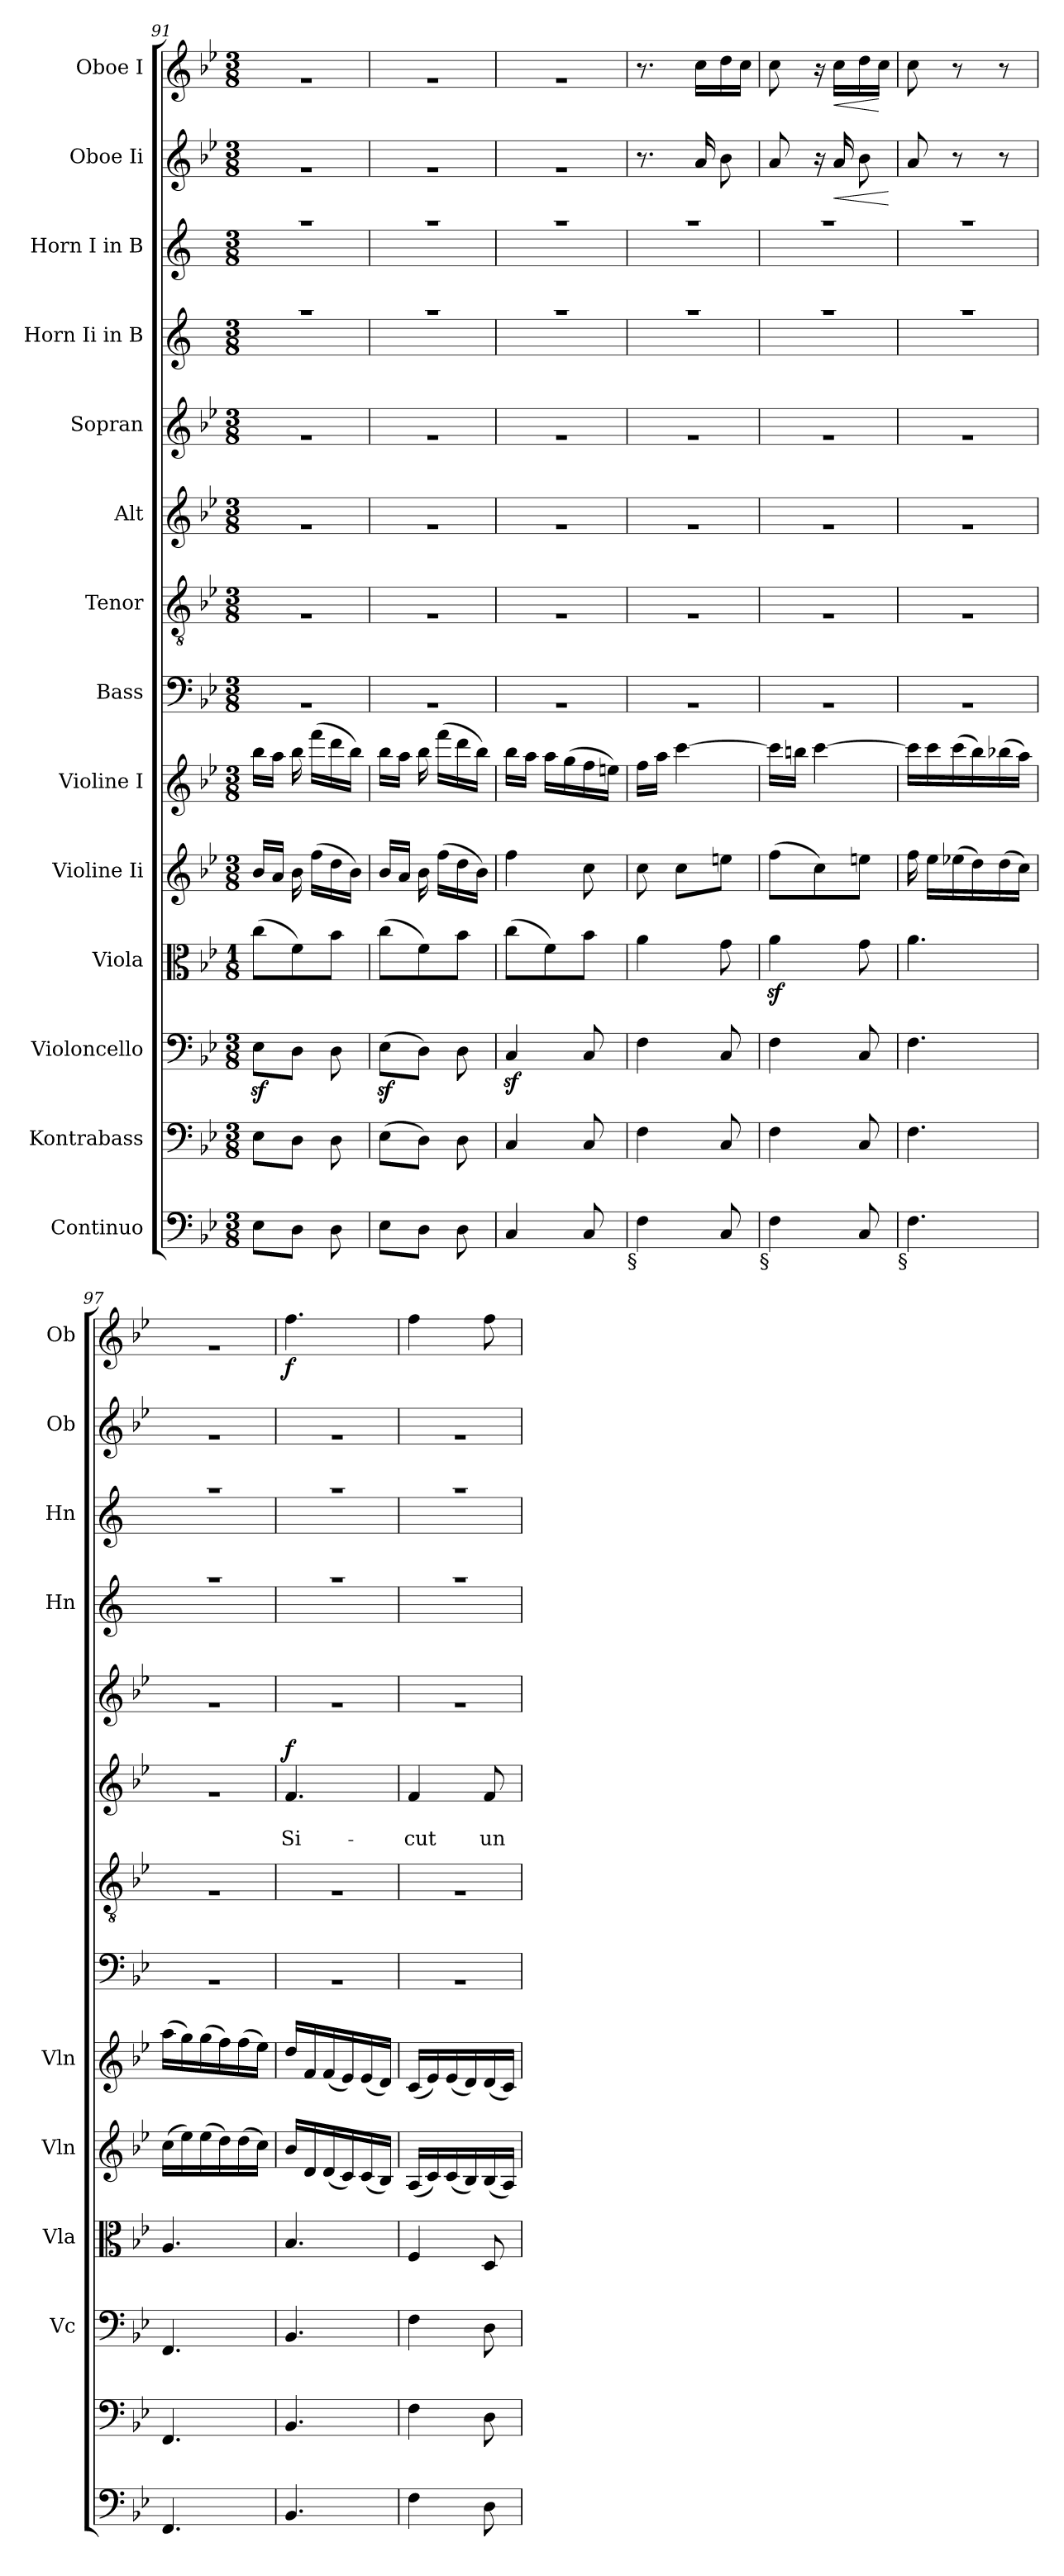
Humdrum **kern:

**kern	**kern	**kern	**kern	**kern	**kern	**kern	**kern	**kern	**text	**text	**dynam	**kern	**kern	**kern	**kern	**dynam	**kern	**dynam
*part14	*part13	*part12	*part11	*part10	*part9	*part8	*part7	*part6	*part6	*part6	*part6	*part5	*part4	*part3	*part2	*part2	*part1	*part1
*staff14	*staff13	*staff12	*staff11	*staff10	*staff9	*staff8	*staff7	*staff6	*staff6	*staff6	*staff6	*staff5	*staff4	*staff3	*staff2	*staff2	*staff1	*staff1
*I"Continuo	*I"Kontrabass	*I"Violoncello	*I"Viola	*I"Violine Ii	*I"Violine I	*I"Bass	*I"Tenor	*I"Alt	*	*	*	*I"Sopran	*I"Horn Ii in B	*I"Horn I in B	*I"Oboe Ii	*	*I"Oboe I	*
*	*	*I'Vc	*I'Vla	*I'Vln	*I'Vln	*	*	*	*	*	*	*	*I'Hn	*I'Hn	*I'Ob	*	*I'Ob	*
*clefF4	*clefF4	*clefF4	*clefC3	*clefG2	*clefG2	*clefF4	*clefGv2	*clefG2	*	*	*	*clefG2	*clefG2	*clefG2	*clefG2	*	*clefG2	*
*	*	*	*ITrd1c2	*	*	*	*	*	*	*	*	*	*ITrd1c2	*ITrd1c2	*	*	*	*
*k[b-e-]	*k[b-e-]	*k[b-e-]	*k[b-e-a-d-]	*k[b-e-]	*k[b-e-]	*k[b-e-]	*k[b-e-]	*k[b-e-]	*	*	*	*k[b-e-]	*k[b-e-]	*k[b-e-]	*k[b-e-]	*	*k[b-e-]	*
*B-:	*B-:	*B-:	*A-:	*B-:	*B-:	*B-:	*B-:	*B-:	*	*	*	*B-:	*B-:	*B-:	*B-:	*	*B-:	*
*M3/8	*M3/8	*M3/8	*M1/8	*M3/8	*M3/8	*M3/8	*M3/8	*M3/8	*	*	*	*M3/8	*M3/8	*M3/8	*M3/8	*	*M3/8	*
=91	=91	=91	=91	=91	=91	=91	=91	=91	=91	=91	=91	=91	=91	=91	=91	=91	=91	=91
!	!	!	!	!	!	!LO:N:vis=1	!LO:N:vis=1	!LO:N:vis=1	!	!	!	!LO:N:vis=1	!LO:N:vis=1	!LO:N:vis=1	!LO:N:vis=1	!	!LO:N:vis=1	!
8E->\L	8E-\L	8E-z>\L	(>8b-\L	16b-/LL	16bb-\LL	4.rC	4.rA	4.ra	.	.	.	4.ra	4.raa	4.raa	4.ra	.	4.ra	.
.	.	.	.	16a/JJ	16aa\JJ	.	.	.	.	.	.	.	.	.	.	.	.	.
8D>\J	8D\J	8D\J	8e-\)	16b-\	16bb-\	.	.	.	.	.	.	.	.	.	.	.	.	.
.	.	.	.	(>16ff\LL	(>16fff\LL	.	.	.	.	.	.	.	.	.	.	.	.	.
8D\	8D\	8D\	8a-\J	16dd\	16ddd\	.	.	.	.	.	.	.	.	.	.	.	.	.
.	.	.	.	16b-\JJ)	16bb-\JJ)	.	.	.	.	.	.	.	.	.	.	.	.	.
=92	=92	=92	=92	=92	=92	=92	=92	=92	=92	=92	=92	=92	=92	=92	=92	=92	=92	=92
!	!	!	!	!	!	!LO:N:vis=1	!LO:N:vis=1	!LO:N:vis=1	!	!	!	!LO:N:vis=1	!LO:N:vis=1	!LO:N:vis=1	!LO:N:vis=1	!	!LO:N:vis=1	!
8E->\L	(>8E-\L	(>8E-z>\L	(>8b-\L	16b-/LL	16bb-\LL	4.rC	4.rA	4.ra	.	.	.	4.ra	4.raa	4.raa	4.ra	.	4.ra	.
.	.	.	.	16a/JJ	16aa\JJ	.	.	.	.	.	.	.	.	.	.	.	.	.
8D>\J	8D\J)	8D\J)	8e-\)	16b-\	16bb-\	.	.	.	.	.	.	.	.	.	.	.	.	.
.	.	.	.	(>16ff\LL	(>16fff\LL	.	.	.	.	.	.	.	.	.	.	.	.	.
8D\	8D\	8D\	8a-\J	16dd\	16ddd\	.	.	.	.	.	.	.	.	.	.	.	.	.
.	.	.	.	16b-\JJ)	16bb-\JJ)	.	.	.	.	.	.	.	.	.	.	.	.	.
=93	=93	=93	=93	=93	=93	=93	=93	=93	=93	=93	=93	=93	=93	=93	=93	=93	=93	=93
!	!	!	!	!	!	!LO:N:vis=1	!LO:N:vis=1	!LO:N:vis=1	!	!	!	!LO:N:vis=1	!LO:N:vis=1	!LO:N:vis=1	!LO:N:vis=1	!	!LO:N:vis=1	!
4C</	4C/	4Cz>/	(>8b-\L	4ff\	16bb-\LL	4.rC	4.rA	4.ra	.	.	.	4.ra	4.raa	4.raa	4.ra	.	4.ra	.
.	.	.	.	.	16aa\JJ	.	.	.	.	.	.	.	.	.	.	.	.	.
.	.	.	8e-\)	.	16aa\LL	.	.	.	.	.	.	.	.	.	.	.	.	.
.	.	.	.	.	(>16gg\	.	.	.	.	.	.	.	.	.	.	.	.	.
8C/	8C/	8C/	8a-\J	8cc\	16ff\	.	.	.	.	.	.	.	.	.	.	.	.	.
.	.	.	.	.	16een\JJ)	.	.	.	.	.	.	.	.	.	.	.	.	.
!LO:TX:b:t=§	!	!	!	!	!	!	!	!	!	!	!	!	!	!	!	!	!	!
=94	=94	=94	=94	=94	=94	=94	=94	=94	=94	=94	=94	=94	=94	=94	=94	=94	=94	=94
!	!	!	!	!	!	!LO:N:vis=1	!LO:N:vis=1	!LO:N:vis=1	!	!	!	!LO:N:vis=1	!LO:N:vis=1	!LO:N:vis=1	!	!	!	!
4F\	4F\	4F\	4g\	8cc\	16ff\LL	4.rC	4.rA	4.ra	.	.	.	4.ra	4.raa	4.raa	8.r	.	8.r	.
.	.	.	.	.	16aa\JJ	.	.	.	.	.	.	.	.	.	.	.	.	.
.	.	.	.	8cc\L	[>4ccc\	.	.	.	.	.	.	.	.	.	.	.	.	.
.	.	.	.	.	.	.	.	.	.	.	.	.	.	.	16a/	.	16cc\LL	.
8C/	8C/	8C/	8f\	8een\J	.	.	.	.	.	.	.	.	.	.	8b-\	.	16dd\	.
.	.	.	.	.	.	.	.	.	.	.	.	.	.	.	.	.	16cc\JJ	.
!LO:TX:b:t=§	!	!	!	!	!	!	!	!	!	!	!	!	!	!	!	!	!	!
=95	=95	=95	=95	=95	=95	=95	=95	=95	=95	=95	=95	=95	=95	=95	=95	=95	=95	=95
!	!	!	!	!	!	!LO:N:vis=1	!LO:N:vis=1	!LO:N:vis=1	!	!	!	!LO:N:vis=1	!LO:N:vis=1	!LO:N:vis=1	!	!	!	!
4F\	4F\	4F\	4gz>\	(>8ff\L	16ccc\LL]	4.rC	4.rA	4.ra	.	.	.	4.ra	4.raa	4.raa	8a/	.	8cc\	.
.	.	.	.	.	16bbn\JJ	.	.	.	.	.	.	.	.	.	.	.	.	.
.	.	.	.	8cc\)	[>4ccc\	.	.	.	.	.	.	.	.	.	16ra	.	16ra	.
!	!	!	!	!	!	!	!	!	!	!	!	!	!	!	!	!LO:HP:b	!	!LO:HP:b
.	.	.	.	.	.	.	.	.	.	.	.	.	.	.	16a/	<	16cc\LL	<
8C/	8C/	8C/	8f\	8een\J	.	.	.	.	.	.	.	.	.	.	8b-\	.	16dd\	.
.	.	.	.	.	.	.	.	.	.	.	.	.	.	.	.	.	16cc\JJ	[
.	.	.	.	.	.	.	.	.	.	.	.	.	.	.	.	[	.	.
!LO:TX:b:t=§	!	!	!	!	!	!	!	!	!	!	!	!	!	!	!	!	!	!
!!LO:PB:g=z
=96	=96	=96	=96	=96	=96	=96	=96	=96	=96	=96	=96	=96	=96	=96	=96	=96	=96	=96
!	!	!	!	!	!	!LO:N:vis=1	!LO:N:vis=1	!LO:N:vis=1	!	!	!	!LO:N:vis=1	!LO:N:vis=1	!LO:N:vis=1	!	!	!	!
4.F\	4.F\	4.F\	4.g\	16ff\	16ccc\LL]	4.rC	4.rA	4.ra	.	.	.	4.ra	4.raa	4.raa	8a/	.	8cc\	.
.	.	.	.	16ee-\LL	16ccc\	.	.	.	.	.	.	.	.	.	.	.	.	.
.	.	.	.	(>16ee-X\	(>16ccc\	.	.	.	.	.	.	.	.	.	8r	.	8r	.
.	.	.	.	16dd\)	16bb-\)	.	.	.	.	.	.	.	.	.	.	.	.	.
.	.	.	.	(>16dd\	(>16bb-X\	.	.	.	.	.	.	.	.	.	8r	.	8r	.
.	.	.	.	16cc\JJ)	16aa\JJ)	.	.	.	.	.	.	.	.	.	.	.	.	.
=97	=97	=97	=97	=97	=97	=97	=97	=97	=97	=97	=97	=97	=97	=97	=97	=97	=97	=97
!	!	!	!	!	!	!LO:N:vis=1	!LO:N:vis=1	!LO:N:vis=1	!	!	!	!LO:N:vis=1	!LO:N:vis=1	!LO:N:vis=1	!LO:N:vis=1	!	!LO:N:vis=1	!
4.FF/	4.FF/	4.FF/	4.G/	(>16cc\LL	(>16aa\LL	4.rC	4.rA	4.ra	.	.	.	4.ra	4.raa	4.raa	4.ra	.	4.ra	.
.	.	.	.	16ee-\)	16gg\)	.	.	.	.	.	.	.	.	.	.	.	.	.
.	.	.	.	(>16ee-\	(>16gg\	.	.	.	.	.	.	.	.	.	.	.	.	.
.	.	.	.	16dd\)	16ff\)	.	.	.	.	.	.	.	.	.	.	.	.	.
.	.	.	.	(>16dd\	(>16ff\	.	.	.	.	.	.	.	.	.	.	.	.	.
.	.	.	.	16cc\JJ)	16ee-\JJ)	.	.	.	.	.	.	.	.	.	.	.	.	.
=98	=98	=98	=98	=98	=98	=98	=98	=98	=98	=98	=98	=98	=98	=98	=98	=98	=98	=98
!	!	!	!	!	!	!LO:N:vis=1	!LO:N:vis=1	!	!	!LO:LY:b	!LO:DY:a	!LO:N:vis=1	!LO:N:vis=1	!LO:N:vis=1	!LO:N:vis=1	!	!	!LO:DY:b
4.BB-/	4.BB-/	4.BB-/	4.A-/	16b-/LL	16dd/LL	4.rC	4.rA	4.f/	.	Si-	f	4.ra	4.raa	4.raa	4.ra	.	4.ff\	f
.	.	.	.	16d/	16f/	.	.	.	.	.	.	.	.	.	.	.	.	.
.	.	.	.	(<16d/	(<16f/	.	.	.	.	.	.	.	.	.	.	.	.	.
.	.	.	.	16c/)	16e-/)	.	.	.	.	.	.	.	.	.	.	.	.	.
.	.	.	.	(<16c/	(<16e-/	.	.	.	.	.	.	.	.	.	.	.	.	.
.	.	.	.	16B-/JJ)	16d/JJ)	.	.	.	.	.	.	.	.	.	.	.	.	.
=99	=99	=99	=99	=99	=99	=99	=99	=99	=99	=99	=99	=99	=99	=99	=99	=99	=99	=99
!	!	!	!	!	!	!LO:N:vis=1	!LO:N:vis=1	!	!	!LO:LY:b	!	!LO:N:vis=1	!LO:N:vis=1	!LO:N:vis=1	!LO:N:vis=1	!	!	!
4F\	4F\	4F\	4E-/	(<16A/LL	(<16c/LL	4.rC	4.rA	4f/	.	-cut	.	4.ra	4.raa	4.raa	4.ra	.	4ff\	.
.	.	.	.	16c/)	16e-/)	.	.	.	.	.	.	.	.	.	.	.	.	.
.	.	.	.	(<16c/	(<16e-/	.	.	.	.	.	.	.	.	.	.	.	.	.
.	.	.	.	16B-/)	16d/)	.	.	.	.	.	.	.	.	.	.	.	.	.
!	!	!	!	!	!	!	!	!	!	!LO:LY:b	!	!	!	!	!	!	!	!
8D\	8D\	8D\	8C/	(<16B-/	(<16d/	.	.	8f/	.	un-	.	.	.	.	.	.	8ff\	.
.	.	.	.	16A/JJ)	16c/JJ)	.	.	.	.	.	.	.	.	.	.	.	.	.
=	=	=	=	=	=	=	=	=	=	=	=	=	=	=	=	=	=	=
*-	*-	*-	*-	*-	*-	*-	*-	*-	*-	*-	*-	*-	*-	*-	*-	*-	*-	*-
